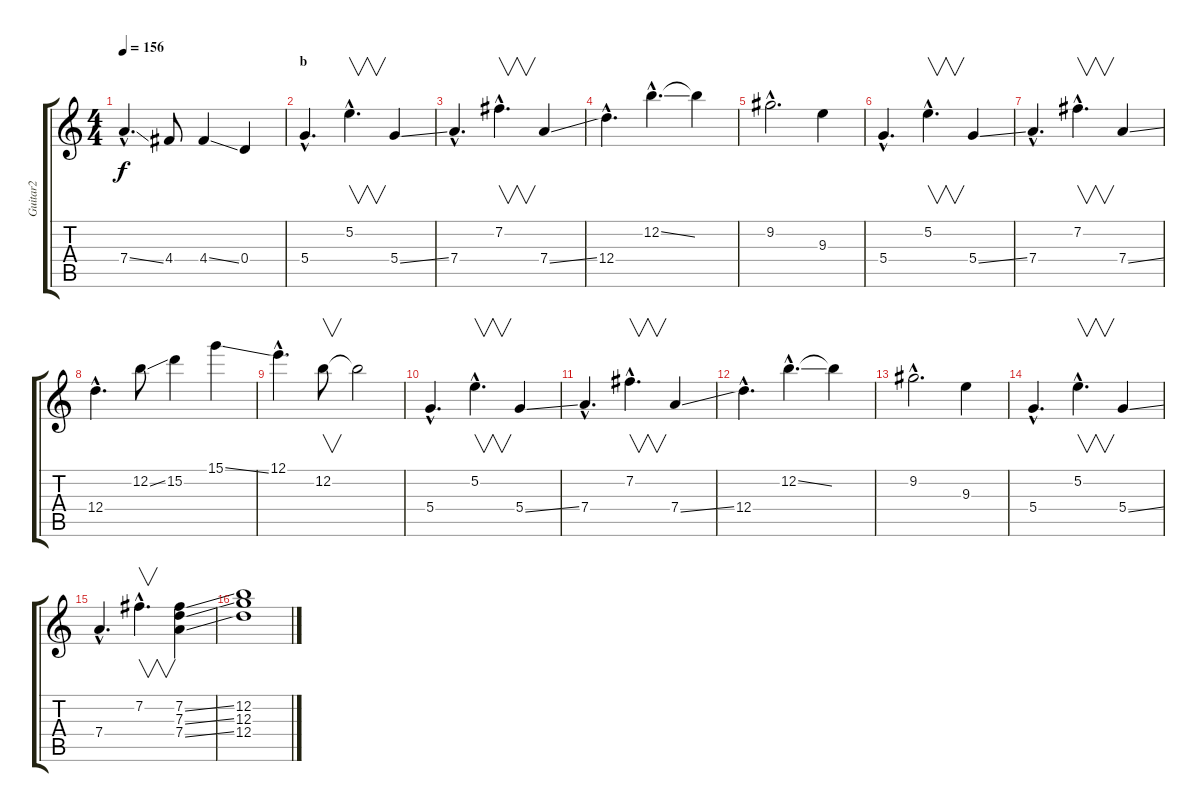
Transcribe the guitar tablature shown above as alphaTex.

\track ("Guitar2" "Guitar2") {instrument overdrivenguitar}
\staff {score tabs}
\tuning (E4 B3 G3 D3 A2 E2) {hide}
\ts (4 4)
\tempo 156
\clef g2
\ks c
7.4{ss hac}.4{d dy f} 4.4.8 4.4{ss}.4 0.4.4 |
\section ("" "b")
5.4{hac}.4{d} 5.2{hac}.4{v d} 5.4{ss}.4 |
7.4{hac}.4{d} 7.2{hac}.4{v d} 7.4{ss}.4 |
12.4{hac}.4{d} 12.2{ss hac}.4{d} 12.2{t}.4 |
9.2{hac}.2{d} 9.3.4 |
5.4{hac}.4{d} 5.2{hac}.4{v d} 5.4{ss}.4 |
7.4{hac}.4{d} 7.2{hac}.4{v d} 7.4{ss}.4 |
12.4{hac}.4{d} 12.2{ss}.8 15.2.4 15.1{ss}.4 |
12.1{hac}.4{d} 12.2.8{v} 12.2{t}.2 |
5.4{hac}.4{d} 5.2{hac}.4{v d} 5.4{ss}.4 |
7.4{hac}.4{d} 7.2{hac}.4{v d} 7.4{ss}.4 |
12.4{hac}.4{d} 12.2{ss hac}.4{d} 12.2{t}.4 |
9.2{hac}.2{d} 9.3.4 |
5.4{hac}.4{d} 5.2{hac}.4{v d} 5.4{ss}.4 |
7.4{hac}.4{d} 7.2{hac}.4{v d} (7.2{ss} 7.3{ss} 7.4{ss}).4 |
(12.2 12.3 12.4).1
